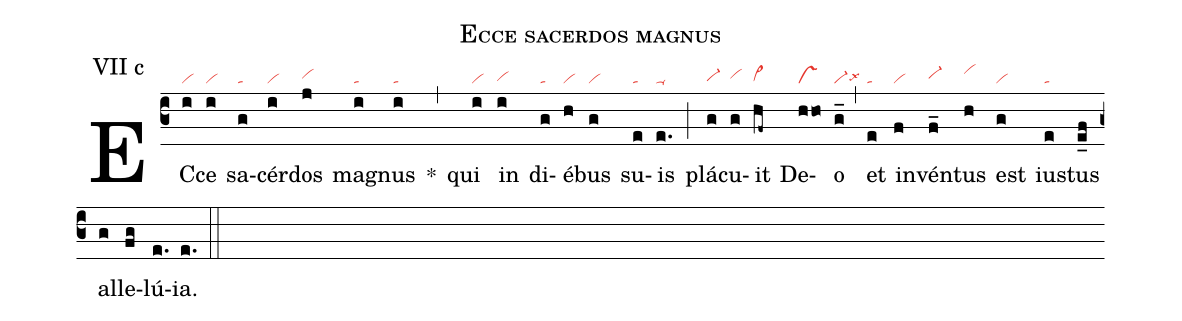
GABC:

name: Ecce sacerdos magnus;
annotation: VII c;
mode: 7;
nabc-lines: 1;
%%
(c3)
EC(i|vi)ce(i|vi) sa(g|ta)cér(i|vi)dos(j|vihh) ma(i|ta)gnus(i|ta) *(,)
qui(i|vi) in(i|vihg) di(g|ta)é(h|vi)bus(g|vi) su(e|ta)is(e.|ta-) (;)
plá(g|vi-hg)cu(g|vihh)it(hf~|vi>hg) De(hho|vs)o(g_|vi-lsx6) (,)
et(e|ta) in(f|vi)vén(f_|vi-hh)tus(h|vihj) est(g|vi) iu(e|ta)stus(e_f) al(g)le(fg)lú(e.)ia.(e.) (::)
